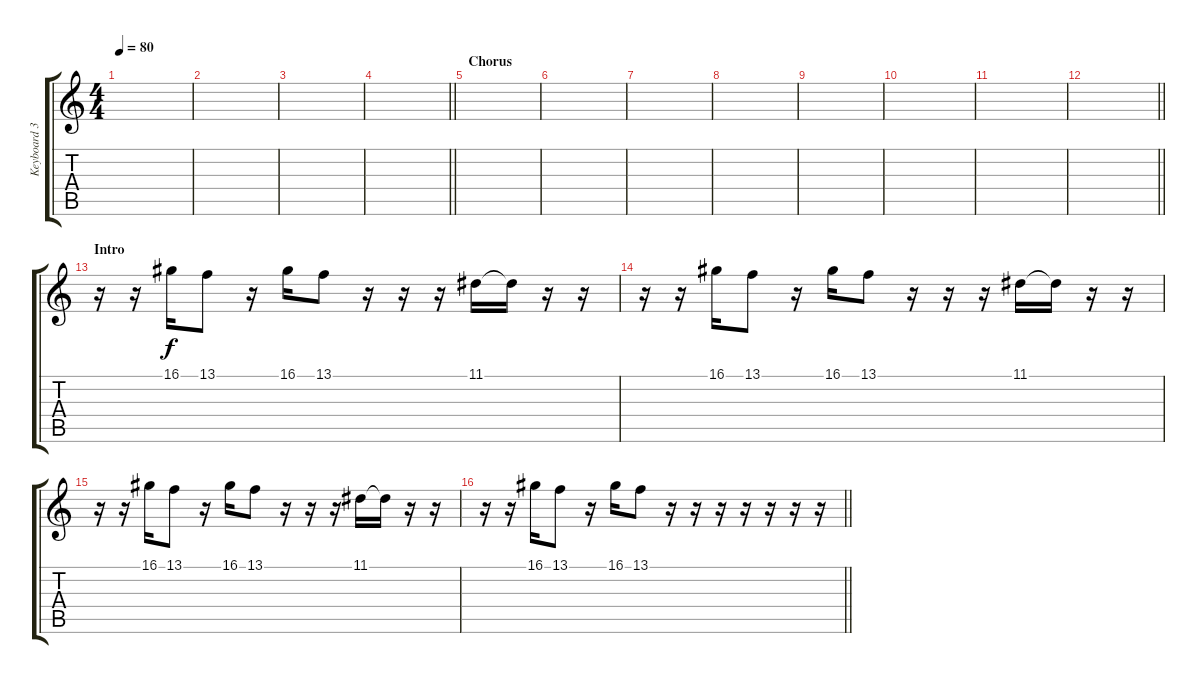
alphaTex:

\track ("Keyboard 3" "Keyboard 3") {instrument lead1square}
\staff {score tabs}
\tuning (E4 B3 G3 D3 A2 E2) {hide}
\ts (4 4)
\tempo 80
\clef g2
\ks c
|
|
|
\barLineRight lightlight
|
\section ("" "Chorus")
|
|
|
|
|
|
|
\barLineRight lightlight
|
\section ("" "Intro")
r.16 r.16 16.1.16{dy f} 13.1.8 r.16 16.1.16 13.1.8 r.16 r.16 r.16 11.1.16 11.1{t}.16 r.16 r.16 |
r.16 r.16 16.1.16 13.1.8 r.16 16.1.16 13.1.8 r.16 r.16 r.16 11.1.16 11.1{t}.16 r.16 r.16 |
r.16 r.16 16.1.16 13.1.8 r.16 16.1.16 13.1.8 r.16 r.16 r.16 11.1.16 11.1{t}.16 r.16 r.16 |
\barLineRight lightlight
r.16 r.16 16.1.16 13.1.8 r.16 16.1.16 13.1.8 r.16 r.16 r.16 r.16 r.16 r.16 r.16
